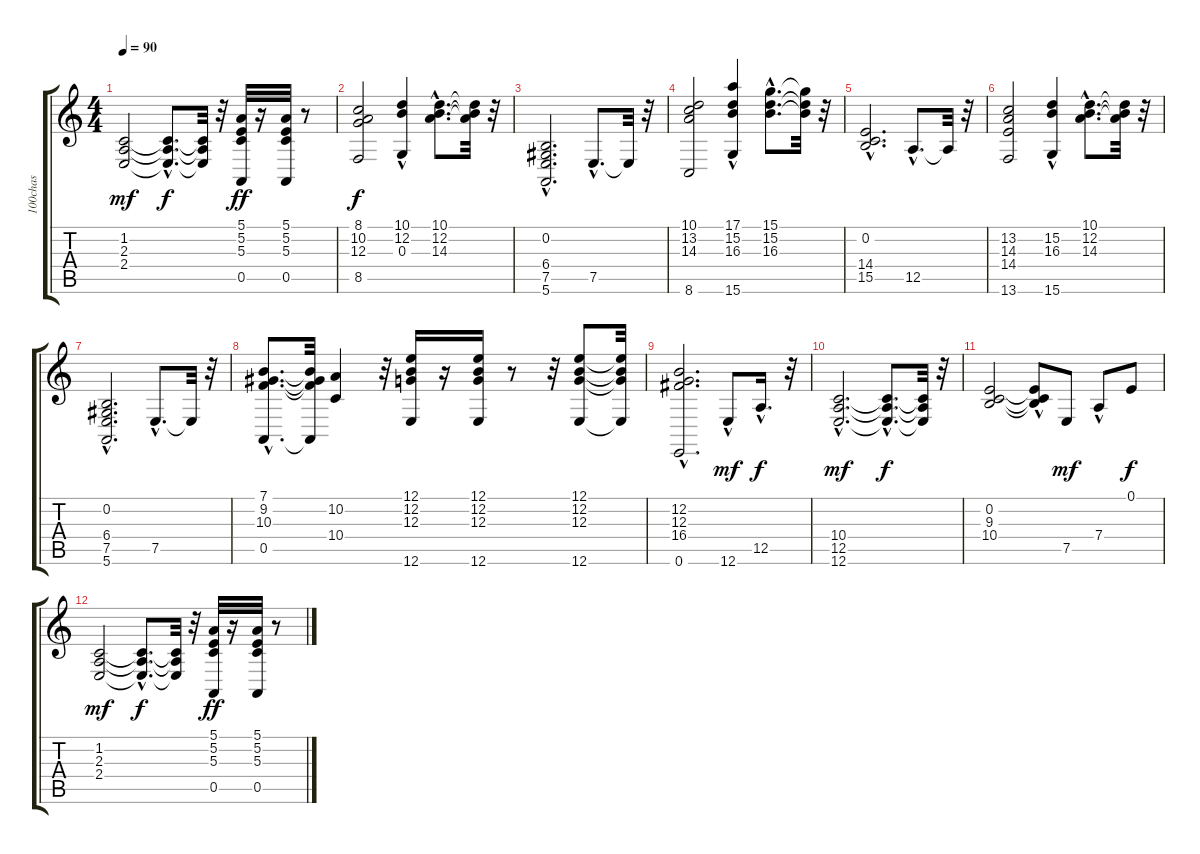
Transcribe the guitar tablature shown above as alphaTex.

\track ("100chas" "100chas") {instrument electricpiano2}
\staff {score tabs}
\tuning (E4 B3 G3 D3 A2 E2) {hide}
\ts (4 4)
\tempo 90
\clef g2
\ks c
(1.2 2.3 2.4).2{dy mf} (1.2{hac t} 2.3{hac t} 2.4{hac t}).8{d dy f} (1.2{t} 2.3{t} 2.4{t}).32 r.32 (5.1 5.2 5.3 0.5).32{dy ff} r.16 (5.1 5.2 5.3 0.5).32 r.8 |
(8.1 10.2 12.3 8.5).2{dy f} (10.1{hac} 12.2{hac} 0.3{hac}).4 (10.1{hac} 12.2{hac} 14.3{hac}).8{d} (10.1{t} 12.2{t} 14.3{t}).32 r.32 |
(0.2 6.4{hac} 7.5{hac} 5.6{hac}).2{d} 7.5{hac}.8{d} 7.5{t}.32 r.32 |
(10.1 13.2 14.3 8.6).2 (17.1{hac} 15.2{hac} 16.3{hac} 15.6{hac}).4 (15.1{hac} 15.2{hac} 16.3{hac}).8{d} (15.1{t} 15.2{t} 16.3{t}).32 r.32 |
(0.2{hac} 14.4{hac} 15.5{hac}).2{d} 12.5{hac}.8{d} 12.5{t}.32 r.32 |
(13.2 14.3 14.4 13.6).2 (15.2{hac} 16.3{hac} 15.6{hac}).4 (10.1{hac} 12.2{hac} 14.3{hac}).8{d} (10.1{t} 12.2{t} 14.3{t}).32 r.32 |
(0.2 6.4{hac} 7.5{hac} 5.6{hac}).2{d} 7.5{hac}.8{d} 7.5{t}.32 r.32 |
(7.1{hac} 9.2{hac} 10.3{hac} 0.5{hac}).8{d} (7.1{t} 9.2{t} 10.3{t} 0.5{t}).32 (10.2 10.4).4 r.32 (12.1 12.2 12.3 12.6).16 r.16 (12.1 12.2 12.3 12.6).16 r.8 r.32 (12.1 12.2 12.3 12.6).8 (12.1{t} 12.2{t} 12.3{t} 12.6{t}).32 |
(12.2 12.3 16.4 0.6{hac}).2{d} 12.6{hac}.8{dy mf} 12.5{hac}.16{d dy f} r.32 |
(10.4{hac} 12.5{hac} 12.6{hac}).2{d dy mf} (10.4{hac t} 12.5{hac t} 12.6{hac t}).8{d dy f} (10.4{t} 12.5{t} 12.6{t}).32 r.32 |
(0.2 9.3 10.4).2 (0.2{t} 9.3{hac t} 10.4{t}).8 7.5.8{dy mf} 7.4{hac}.8 0.1.8{dy f} |
(1.2 2.3 2.4).2{dy mf} (1.2{hac t} 2.3{hac t} 2.4{hac t}).8{d dy f} (1.2{t} 2.3{t} 2.4{t}).32 r.32 (5.1 5.2 5.3 0.5).32{dy ff} r.16 (5.1 5.2 5.3 0.5).32 r.8
